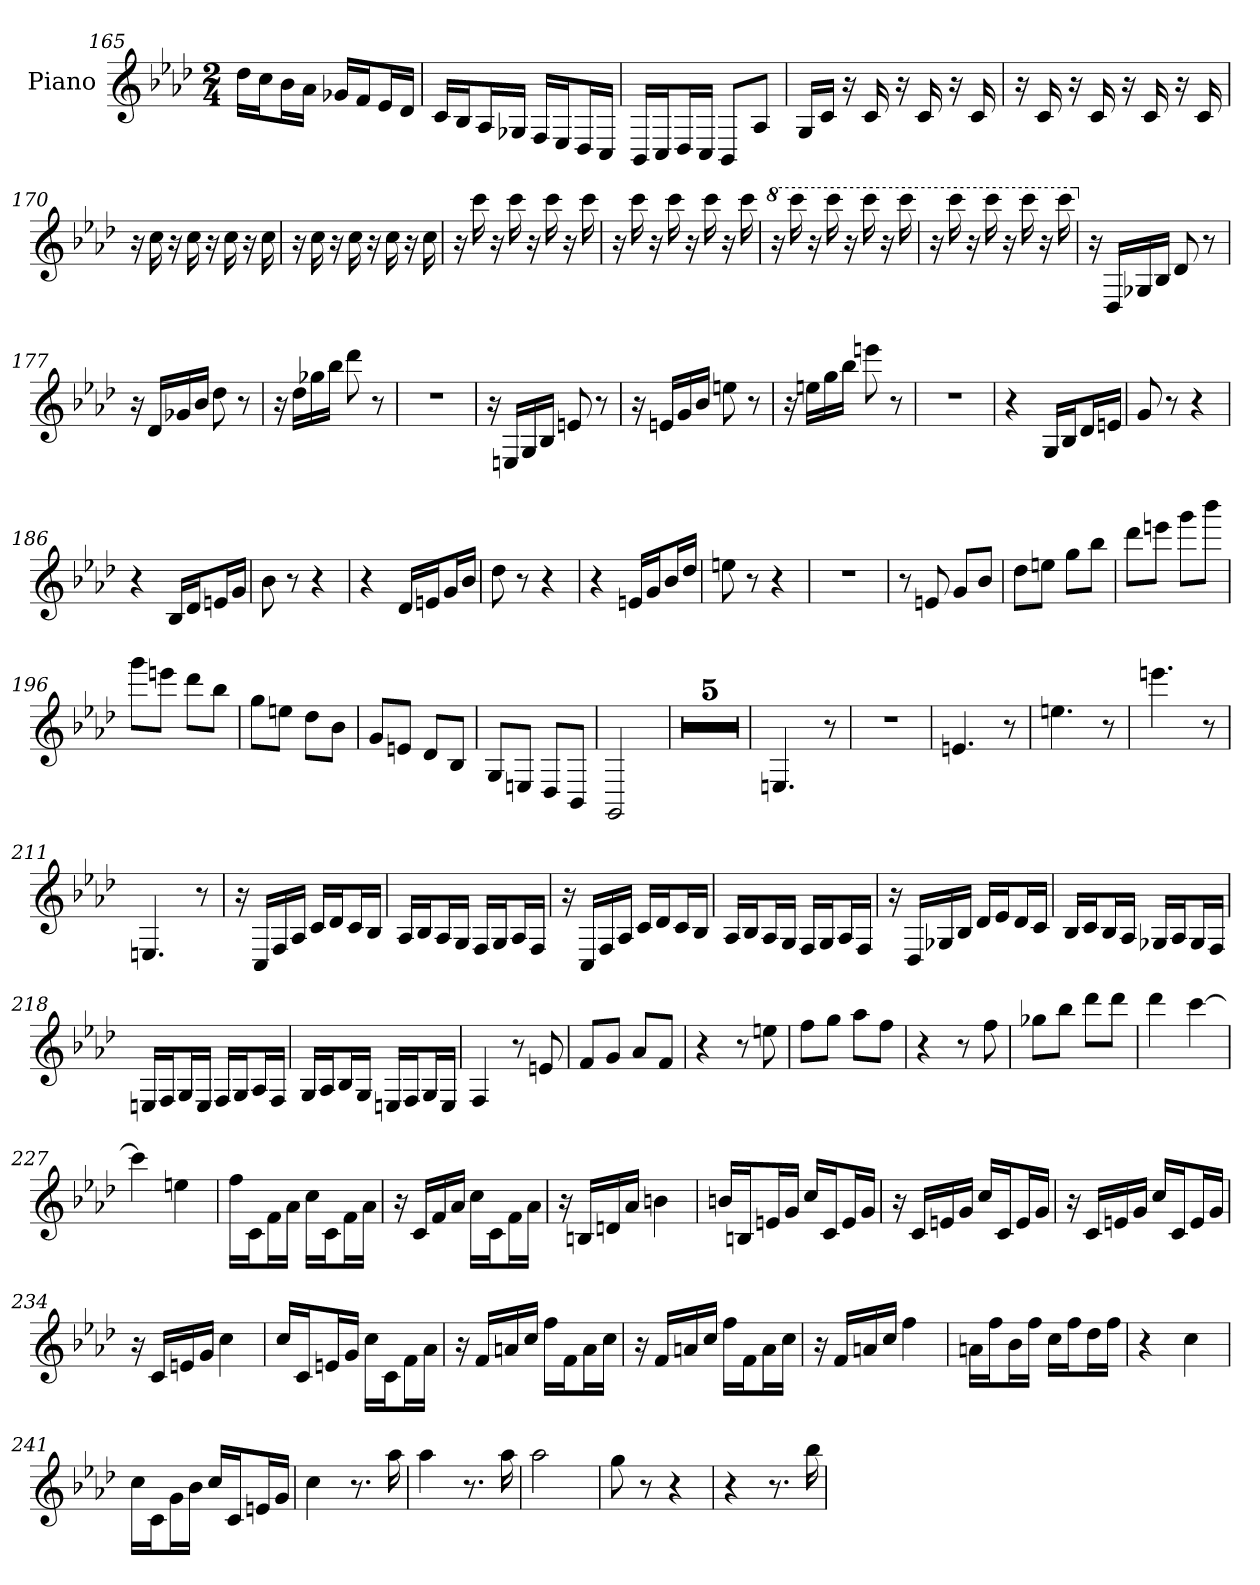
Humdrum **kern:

**kern
*part1
*staff1
*I"Piano
*I'Pno
*clefG2
*k[b-e-a-d-]
*f:
*M2/4
=165
16dd-\LL
16cc\J
16b-\L
16a-\JJ
16g-X/LL
16f/J
16e-/L
16d-/JJ
=166
16c/LL
16B-/J
16A-/L
16G-X/JJ
16F/LL
16E-/J
16D-/L
16C/JJ
=167
16BB-/LL
16C/J
16D-/L
16C/JJ
8BB-/L
8A-/J
=168
16G/LL
16c/JJ
16r
16c
16r
16c
16r
16c
=169
16r
16c
16r
16c
16r
16c
16r
16c
=170
16r
16cc
16r
16cc
16r
16cc
16r
16cc
=171
16r
16cc
16r
16cc
16r
16cc
16r
16cc
=172
16r
16ccc
16r
16ccc
16r
16ccc
16r
16ccc
=173
16r
16ccc
16r
16ccc
16r
16ccc
16r
16ccc
=174
*8va
16r
16cccc
16r
16cccc
16r
16cccc
16r
16cccc
=175
16r
16cccc
16r
16cccc
16r
16cccc
16r
16cccc
=176
*X8va
16r
16D-/LL
16G-X/
16B-/JJ
8d-
8r
=177
16r
16d-/LL
16g-X/
16b-/JJ
8dd-
8r
=178
16r
16dd-\LL
16gg-X\
16bb-\JJ
8ddd-
8r
=179
2r
=180
16r
16En/LL
16G/
16B-/JJ
8en
8r
=181
16r
16en/LL
16g/
16b-/JJ
8een
8r
=182
16r
16een\LL
16gg\
16bb-\JJ
8eeen
8r
=183
2r
=184
4r
16G/LL
16B-/J
16d-/L
16en/JJ
=185
8g
8r
4r
=186
4r
16B-/LL
16d-/J
16en/L
16g/JJ
=187
8b-
8r
4r
=188
4r
16d-/LL
16en/J
16g/L
16b-/JJ
=189
8dd-
8r
4r
=190
4r
16en/LL
16g/J
16b-/L
16dd-/JJ
=191
8een
8r
4r
=192
2r
=193
8r
8en
8g/L
8b-/J
=194
8dd-\L
8een\J
8gg\L
8bb-\J
=195
8ddd-\L
8eeen\J
8ggg\L
8bbb-\J
=196
8ggg\L
8eeen\J
8ddd-\L
8bb-\J
=197
8gg\L
8een\J
8dd-\L
8b-\J
=198
8g/L
8en/J
8d-/L
8B-/J
=199
8G/L
8En/J
8D-/L
8BB-/J
=200
2GG
=201
2r
=202
2r
=203
2r
=204
2r
=205
2r
=206
4.En
8r
=207
2r
=208
4.en
8r
=209
4.een
8r
=210
4.eeen
8r
=211
4.En
8r
=212
16r
16C/LL
16F/
16A-/JJ
16c/LL
16d-/J
16c/L
16B-/JJ
=213
16A-/LL
16B-/J
16A-/L
16G/JJ
16F/LL
16G/J
16A-/L
16F/JJ
=214
16r
16C/LL
16F/
16A-/JJ
16c/LL
16d-/J
16c/L
16B-/JJ
=215
16A-/LL
16B-/J
16A-/L
16G/JJ
16F/LL
16G/J
16A-/L
16F/JJ
=216
16r
16D-/LL
16G-X/
16B-/JJ
16d-/LL
16e-/J
16d-/L
16c/JJ
=217
16B-/LL
16c/J
16B-/L
16A-/JJ
16G-X/LL
16A-/J
16G-/L
16F/JJ
=218
16En/LL
16F/J
16G/L
16E/JJ
16F/LL
16G/J
16A-/L
16F/JJ
=219
16G/LL
16A-/J
16B-/L
16G/JJ
16En/LL
16F/J
16G/L
16E/JJ
=220
4F
8r
8en
=221
8f/L
8g/J
8a-/L
8f/J
=222
4r
8r
8een
=223
8ff\L
8gg\J
8aa-\L
8ff\J
=224
4r
8r
8ff
=225
8gg-X\L
8bb-\J
8ddd-\L
8ddd-\J
=226
4ddd-
[4ccc
=227
4ccc]
4een
=228
16ff\LL
16c\J
16f\L
16a-\JJ
16cc\LL
16c\J
16f\L
16a-\JJ
=229
16r
16c/LL
16f/
16a-/JJ
16cc\LL
16c\J
16f\L
16a-\JJ
=230
16r
16Bn/LL
16dn/
16a-/JJ
4bn
=231
16bn/LL
16Bn/J
16en/L
16g/JJ
16cc/LL
16c/J
16e/L
16g/JJ
=232
16r
16c/LL
16en/
16g/JJ
16cc/LL
16c/J
16e/L
16g/JJ
=233
16r
16c/LL
16en/
16g/JJ
16cc/LL
16c/J
16e/L
16g/JJ
=234
16r
16c/LL
16en/
16g/JJ
4cc
=235
16cc/LL
16c/J
16en/L
16g/JJ
16cc\LL
16c\J
16f\L
16a-\JJ
=236
16r
16f/LL
16an/
16cc/JJ
16ff\LL
16f\J
16a\L
16cc\JJ
=237
16r
16f/LL
16an/
16cc/JJ
16ff\LL
16f\J
16a\L
16cc\JJ
=238
16r
16f/LL
16an/
16cc/JJ
4ff
=239
16an\LL
16ff\J
16b-\L
16ff\JJ
16cc\LL
16ff\J
16dd-\L
16ff\JJ
=240
4r
4cc
=241
16cc\LL
16c\J
16g\L
16b-\JJ
16cc/LL
16c/J
16en/L
16g/JJ
=242
4cc
8.r
16aa-
=243
4aa-
8.r
16aa-
=244
2aa-
=245
8gg
8r
4r
=246
4r
8.r
16bb-
=
*-
